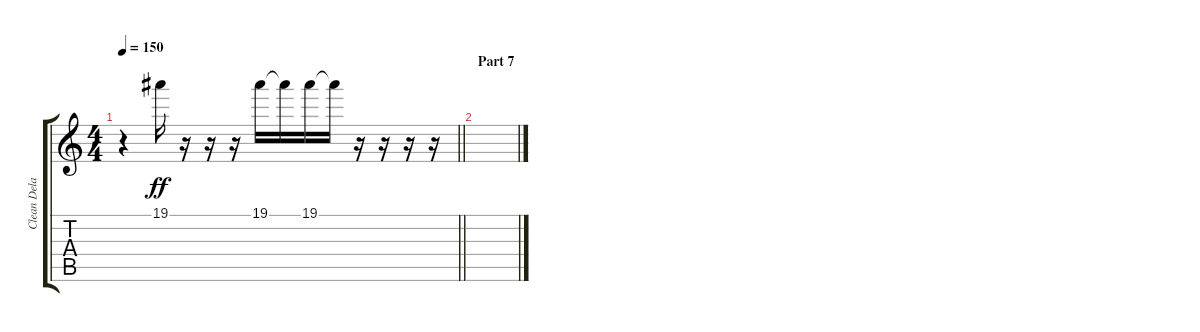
\track ("Clean Delay" "Clean Dela") {instrument electricguitarclean}
\staff {score tabs}
\tuning (Eb4 Bb3 F3 Db3 Ab2 Eb2) {hide}
\ts (4 4)
\tempo 150
\clef g2
\barLineRight lightlight
\ks c
r.4{dy ff} 19.1.16 r.16 r.16 r.16 19.1.16 19.1{t}.16 19.1.16 19.1{t}.16 r.16 r.16 r.16 r.16 |
\section ("" "Part 7")
